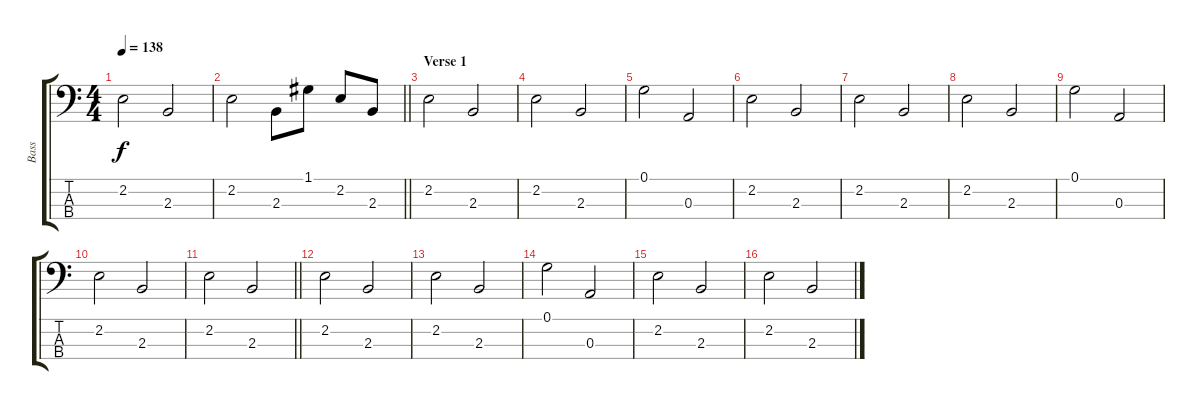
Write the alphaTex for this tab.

\track ("Bass" "Bass") {instrument electricbassfinger}
\staff {score tabs}
\tuning (G2 D2 A1 E1) {hide}
\ts (4 4)
\tempo 138
\clef f4
\ks c
2.2.2{dy f} 2.3.2 |
\barLineRight lightlight
2.2.2 2.3.8 1.1.8 2.2.8 2.3.8 |
\section ("" "Verse 1")
2.2.2 2.3.2 |
2.2.2 2.3.2 |
0.1.2 0.3.2 |
2.2.2 2.3.2 |
2.2.2 2.3.2 |
2.2.2 2.3.2 |
0.1.2 0.3.2 |
2.2.2 2.3.2 |
\barLineRight lightlight
2.2.2 2.3.2 |
2.2.2 2.3.2 |
2.2.2 2.3.2 |
0.1.2 0.3.2 |
2.2.2 2.3.2 |
2.2.2 2.3.2
